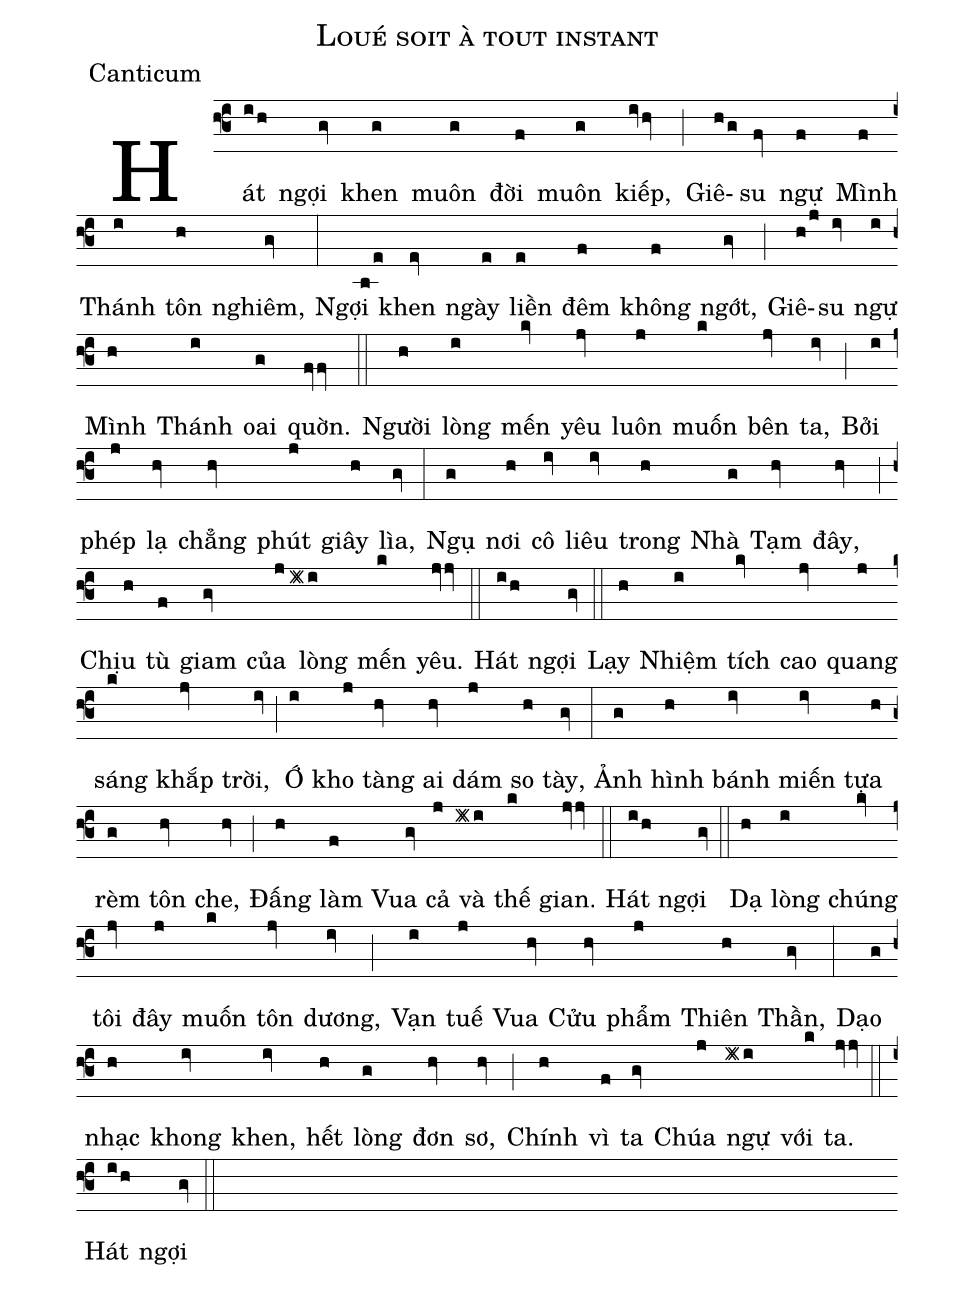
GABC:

name:Loué soit à tout instant;
office-part:Canticum;
%%
(f3)Hát(i/h) ngợi(gv) khen(g) muôn(g) đời(f) muôn(g) kiếp,(ivhv) (;)
Giê-(h/g)su(fv) ngự(f) Mình(f) Thánh(i) tôn(h) nghiêm,(gv) (:)
Ngợi(b/e) khen(ev) ngày(e) liền(e) đêm(f) không(f) ngớt,(gv) (;)
Giê-(h/j)su(iv) ngự(i) Mình(h) Thánh(i) oai(g) quờn.(fvfv) (::)

Người(h) lòng(i) mến(kv) yêu(jv) luôn(j) muốn(k) bên(jv) ta,(iv) (;)
Bởi(i) phép(j) lạ(hv) chẳng(hv) phút(j) giây(h) lìa,(gv) (:)
Ngụ(g) nơi(h) cô(iv) liêu(iv) trong(h) Nhà(g) Tạm(hv) đây,(hv) (;)
Chịu(h) tù(f) giam(gv) của(j) lòng(i#i) mến(k) yêu.(jvjv) (::) Hát(i/h) ngợi(gv) (::)

Lạy(h) Nhiệm(i) tích(kv) cao(jv) quang(j) sáng(k) khắp(jv) trời,(iv) (;)
Ớ(i) kho(j) tàng(hv) ai(hv) dám(j) so(h) tày,(gv) (:)
Ảnh(g) hình(h) bánh(iv) miến(iv) tựa(h) rèm(g) tôn(hv) che,(hv) (;)
Đấng(h) làm(f) Vua(gv) cả(j) và(i#i) thế(k) gian.(jvjv) (::) Hát(i/h) ngợi(gv) (::)

Dạ(h) lòng(i) chúng(kv) tôi(jv) đây(j) muốn(k) tôn(jv) dương,(iv) (;)
Vạn(i) tuế(j) Vua(hv) Cửu(hv) phẩm(j) Thiên(h) Thần,(gv) (:)
Dạo(g) nhạc(h) khong(iv) khen,(iv) hết(h) lòng(g) đơn(hv) sơ,(hv) (;)
Chính(h) vì(f) ta(gv) Chúa(j) ngự(i#i) với(k) ta.(jvjv) (::) Hát(i/h) ngợi(gv) (::)
